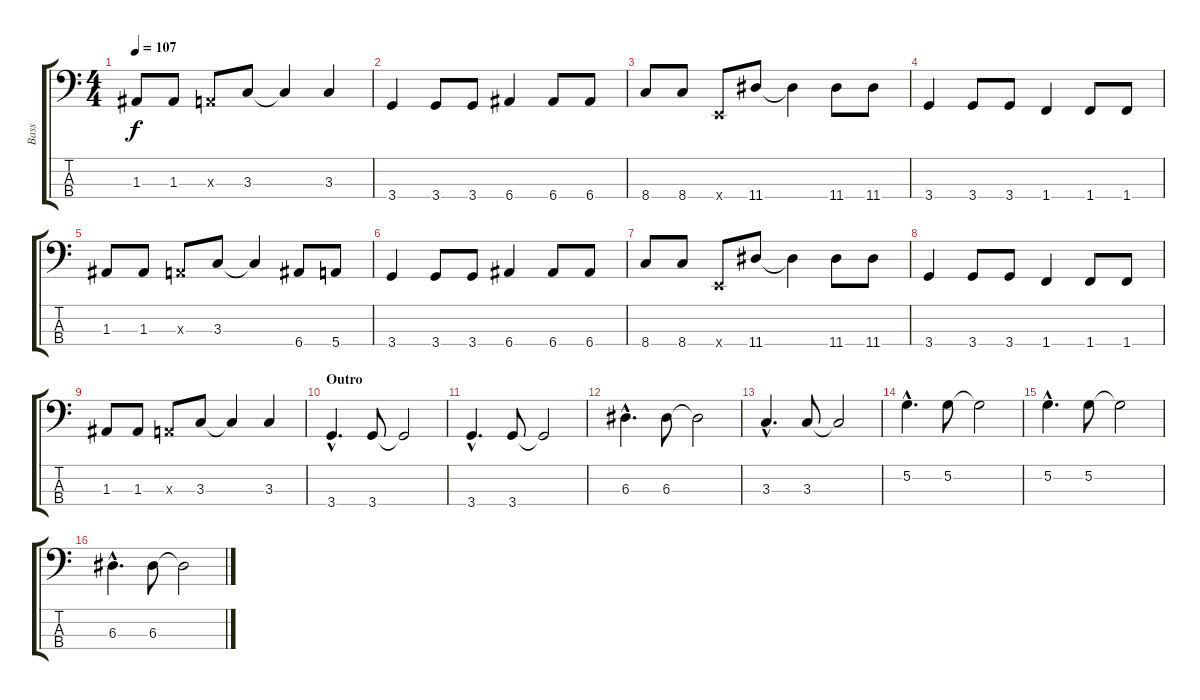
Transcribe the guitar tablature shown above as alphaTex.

\track ("Bass" "Bass") {instrument electricbasspick}
\staff {score tabs}
\tuning (G2 D2 A1 E1) {hide}
\ts (4 4)
\tempo 107
\clef f4
\ks c
1.3.8{dy f} 1.3.8 0.3{x}.8 3.3.8 3.3{t}.4 3.3.4 |
3.4.4 3.4.8 3.4.8 6.4.4 6.4.8 6.4.8 |
8.4.8 8.4.8 0.4{x}.8 11.4.8 11.4{t}.4 11.4.8 11.4.8 |
3.4.4 3.4.8 3.4.8 1.4.4 1.4.8 1.4.8 |
1.3.8 1.3.8 0.3{x}.8 3.3.8 3.3{t}.4 6.4.8 5.4.8 |
3.4.4 3.4.8 3.4.8 6.4.4 6.4.8 6.4.8 |
8.4.8 8.4.8 0.4{x}.8 11.4.8 11.4{t}.4 11.4.8 11.4.8 |
3.4.4 3.4.8 3.4.8 1.4.4 1.4.8 1.4.8 |
1.3.8 1.3.8 0.3{x}.8 3.3.8 3.3{t}.4 3.3.4 |
\section ("" "Outro")
3.4{hac}.4{d} 3.4.8 3.4{t}.2 |
3.4{hac}.4{d} 3.4.8 3.4{t}.2 |
6.3{hac}.4{d} 6.3.8 6.3{t}.2 |
3.3{hac}.4{d} 3.3.8 3.3{t}.2 |
5.2{hac}.4{d} 5.2.8 5.2{t}.2 |
5.2{hac}.4{d} 5.2.8 5.2{t}.2 |
6.3{hac}.4{d} 6.3.8 6.3{t}.2
